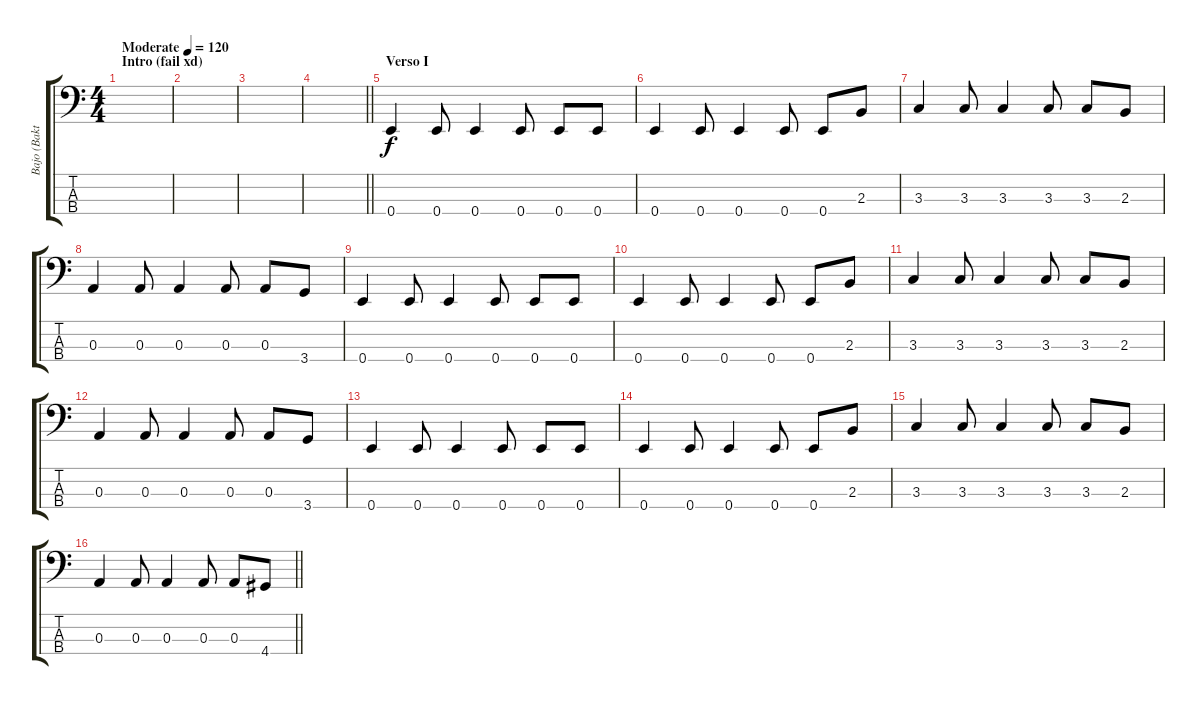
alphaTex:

\track ("Bajo (Baktrik)" "Bajo (Bakt") {instrument electricbasspick}
\staff {score tabs}
\tuning (G2 D2 A1 E1) {hide}
\ts (4 4)
\section ("" "Intro (fail xd)")
\tempo (120 "Moderate")
\clef f4
\ks c
|
|
|
\barLineRight lightlight
|
\section ("" "Verso I")
0.4.4 0.4.8 0.4.4 0.4.8 0.4.8 0.4.8 |
0.4.4 0.4.8 0.4.4 0.4.8 0.4.8 2.3.8 |
3.3.4 3.3.8 3.3.4 3.3.8 3.3.8 2.3.8 |
0.3.4 0.3.8 0.3.4 0.3.8 0.3.8 3.4.8 |
0.4.4 0.4.8 0.4.4 0.4.8 0.4.8 0.4.8 |
0.4.4 0.4.8 0.4.4 0.4.8 0.4.8 2.3.8 |
3.3.4 3.3.8 3.3.4 3.3.8 3.3.8 2.3.8 |
0.3.4 0.3.8 0.3.4 0.3.8 0.3.8 3.4.8 |
0.4.4 0.4.8 0.4.4 0.4.8 0.4.8 0.4.8 |
0.4.4 0.4.8 0.4.4 0.4.8 0.4.8 2.3.8 |
3.3.4 3.3.8 3.3.4 3.3.8 3.3.8 2.3.8 |
\barLineRight lightlight
0.3.4 0.3.8 0.3.4 0.3.8 0.3.8 4.4.8
